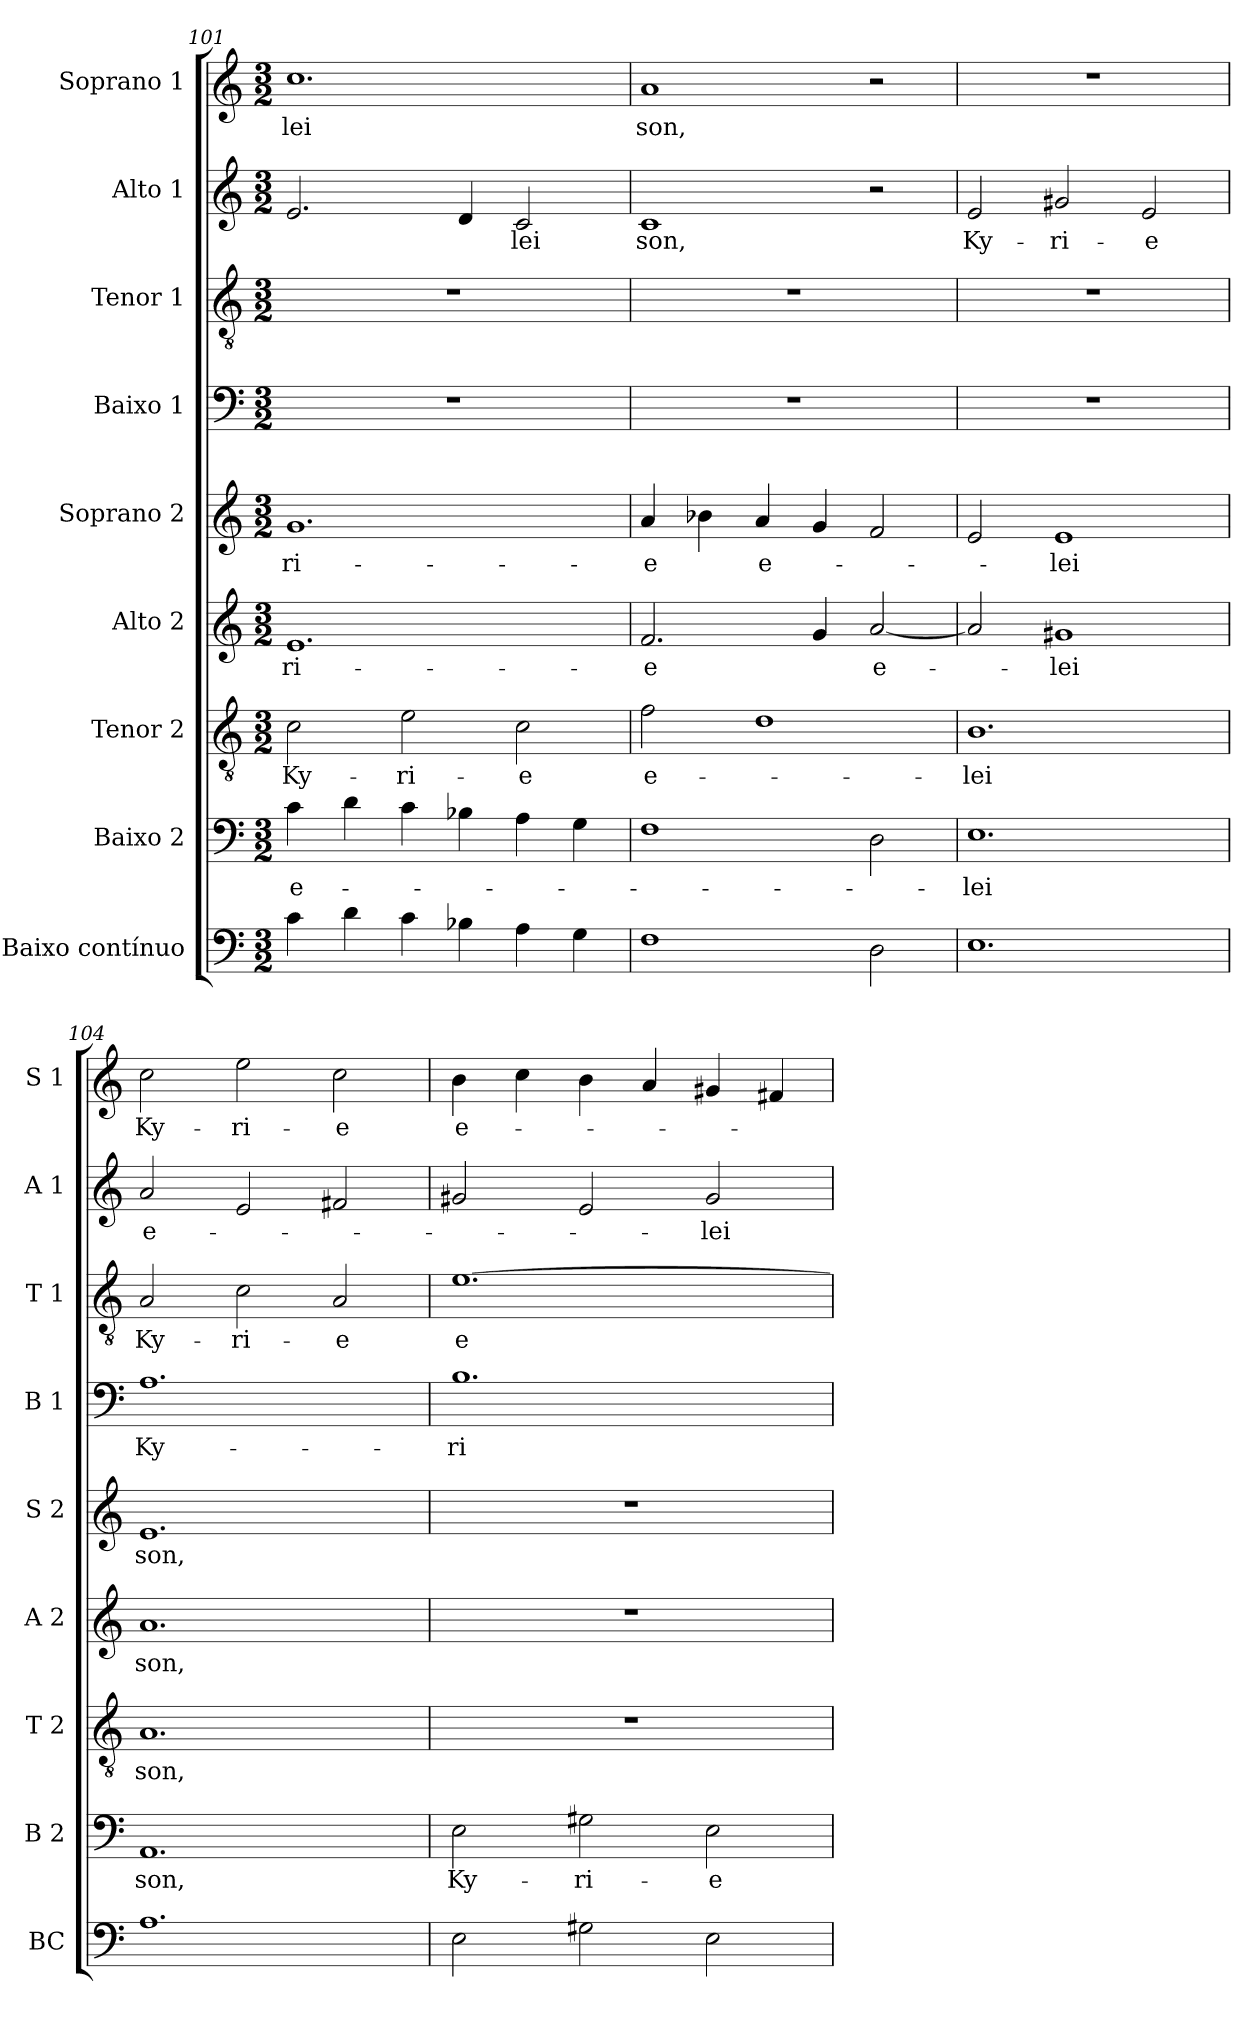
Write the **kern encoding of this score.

**kern	**kern	**text	**kern	**text	**kern	**text	**kern	**text	**kern	**text	**kern	**text	**kern	**text	**kern	**text
*part9	*part8	*part8	*part7	*part7	*part6	*part6	*part5	*part5	*part4	*part4	*part3	*part3	*part2	*part2	*part1	*part1
*staff9	*staff8	*staff8	*staff7	*staff7	*staff6	*staff6	*staff5	*staff5	*staff4	*staff4	*staff3	*staff3	*staff2	*staff2	*staff1	*staff1
*I"Baixo contínuo	*I"Baixo 2	*	*I"Tenor 2	*	*I"Alto 2	*	*I"Soprano 2	*	*I"Baixo 1	*	*I"Tenor 1	*	*I"Alto 1	*	*I"Soprano 1	*
*I'BC	*I'B 2	*	*I'T 2	*	*I'A 2	*	*I'S 2	*	*I'B 1	*	*I'T 1	*	*I'A 1	*	*I'S 1	*
*clefF4	*clefF4	*	*clefGv2	*	*clefG2	*	*clefG2	*	*clefF4	*	*clefGv2	*	*clefG2	*	*clefG2	*
*k[]	*k[]	*	*k[]	*	*k[]	*	*k[]	*	*k[]	*	*k[]	*	*k[]	*	*k[]	*
*C:	*C:	*	*C:	*	*C:	*	*C:	*	*C:	*	*C:	*	*C:	*	*C:	*
*M3/2	*M3/2	*	*M3/2	*	*M3/2	*	*M3/2	*	*M3/2	*	*M3/2	*	*M3/2	*	*M3/2	*
=101	=101	=101	=101	=101	=101	=101	=101	=101	=101	=101	=101	=101	=101	=101	=101	=101
!	!	!LO:LY:b	!	!LO:LY:b	!	!LO:LY:b	!	!LO:LY:b	!	!	!	!	!	!	!	!LO:LY:b
4c\	4c\	e-	2c\	Ky-	1.e	-ri-	1.g	-ri-	1.r	.	1.r	.	2.e/	.	1.cc	-lei
4d\	4d\	.	.	.	.	.	.	.	.	.	.	.	.	.	.	.
!	!	!	!	!LO:LY:b	!	!	!	!	!	!	!	!	!	!	!	!
4c\	4c\	.	2e\	-ri-	.	.	.	.	.	.	.	.	.	.	.	.
4B-X\	4B-X\	.	.	.	.	.	.	.	.	.	.	.	4d/	.	.	.
!	!	!	!	!LO:LY:b	!	!	!	!	!	!	!	!	!	!LO:LY:b	!	!
4A\	4A\	.	2c\	-e	.	.	.	.	.	.	.	.	2c/	-lei	.	.
4G\	4G\	.	.	.	.	.	.	.	.	.	.	.	.	.	.	.
!!LO:PB:g=z
=102	=102	=102	=102	=102	=102	=102	=102	=102	=102	=102	=102	=102	=102	=102	=102	=102
!	!	!	!	!LO:LY:b	!	!LO:LY:b	!	!LO:LY:b	!	!	!	!	!	!LO:LY:b	!	!LO:LY:b
1F	1F	.	2f\	e-	2.f/	-e	4a/	-e	1.r	.	1.r	.	1c	son,	1a	son,
.	.	.	.	.	.	.	4b-X\	.	.	.	.	.	.	.	.	.
!	!	!	!	!	!	!	!	!LO:LY:b	!	!	!	!	!	!	!	!
.	.	.	1d	.	.	.	4a/	e-	.	.	.	.	.	.	.	.
.	.	.	.	.	4g/	.	4g/	.	.	.	.	.	.	.	.	.
!	!	!	!	!	!	!LO:LY:b	!	!	!	!	!	!	!	!	!	!
2D\	2D\	.	.	.	[2a/	e-	2f/	.	.	.	.	.	2r	.	2r	.
=103	=103	=103	=103	=103	=103	=103	=103	=103	=103	=103	=103	=103	=103	=103	=103	=103
*^	*	*	*	*	*	*	*	*	*	*	*	*	*	*	*	*
!	!	!	!LO:LY:b	!	!LO:LY:b	!	!	!	!	!	!	!	!	!	!LO:LY:b	!	!
1.E	2ryy	1.E	-lei	1.B	-lei	2a/]	.	2e/	.	1.r	.	1.r	.	2e/	Ky-	1.r	.
!	!	!	!	!	!	!	!LO:LY:b	!	!LO:LY:b	!	!	!	!	!	!LO:LY:b	!	!
.	2ryy	.	.	.	.	1g#X	-lei	1e	-lei	.	.	.	.	2g#X/	-ri-	.	.
!	!	!	!	!	!	!	!	!	!	!	!	!	!	!	!LO:LY:b	!	!
.	2ryy	.	.	.	.	.	.	.	.	.	.	.	.	2e/	-e	.	.
=104	=104	=104	=104	=104	=104	=104	=104	=104	=104	=104	=104	=104	=104	=104	=104	=104	=104
!	!	!	!LO:LY:b	!	!LO:LY:b	!	!LO:LY:b	!	!LO:LY:b	!	!LO:LY:b	!	!LO:LY:b	!	!LO:LY:b	!	!LO:LY:b
1.A	2ryy	1.AA	son,	1.A	son,	1.a	son,	1.e	son,	1.A	Ky-	2A/	Ky-	2a/	e-	2cc\	Ky-
!	!	!	!	!	!	!	!	!	!	!	!	!	!LO:LY:b	!	!	!	!LO:LY:b
.	2ryy	.	.	.	.	.	.	.	.	.	.	2c\	-ri-	2e/	.	2ee\	-ri-
!	!	!	!	!	!	!	!	!	!	!	!	!	!LO:LY:b	!	!	!	!LO:LY:b
.	2ryy	.	.	.	.	.	.	.	.	.	.	2A/	-e	2f#X/	.	2cc\	-e
=105	=105	=105	=105	=105	=105	=105	=105	=105	=105	=105	=105	=105	=105	=105	=105	=105	=105
!	!	!	!LO:LY:b	!	!	!	!	!	!	!	!LO:LY:b	!	!LO:LY:b	!	!	!	!LO:LY:b
*v	*v	*	*	*	*	*	*	*	*	*	*	*	*	*	*	*	*
2E\	2E\	Ky-	1.r	.	1.r	.	1.r	.	1.B	-ri-	[1.e	e-	2g#X/	.	4b\	e-
.	.	.	.	.	.	.	.	.	.	.	.	.	.	.	4cc\	.
!	!	!LO:LY:b	!	!	!	!	!	!	!	!	!	!	!	!	!	!
2G#X\	2G#X\	-ri-	.	.	.	.	.	.	.	.	.	.	2e/	.	4b\	.
.	.	.	.	.	.	.	.	.	.	.	.	.	.	.	4a/	.
!	!	!LO:LY:b	!	!	!	!	!	!	!	!	!	!	!	!LO:LY:b	!	!
2E\	2E\	-e	.	.	.	.	.	.	.	.	.	.	2g#/	-lei	4g#X/	.
.	.	.	.	.	.	.	.	.	.	.	.	.	.	.	4f#X/	.
=	=	=	=	=	=	=	=	=	=	=	=	=	=	=	=	=
*-	*-	*-	*-	*-	*-	*-	*-	*-	*-	*-	*-	*-	*-	*-	*-	*-
